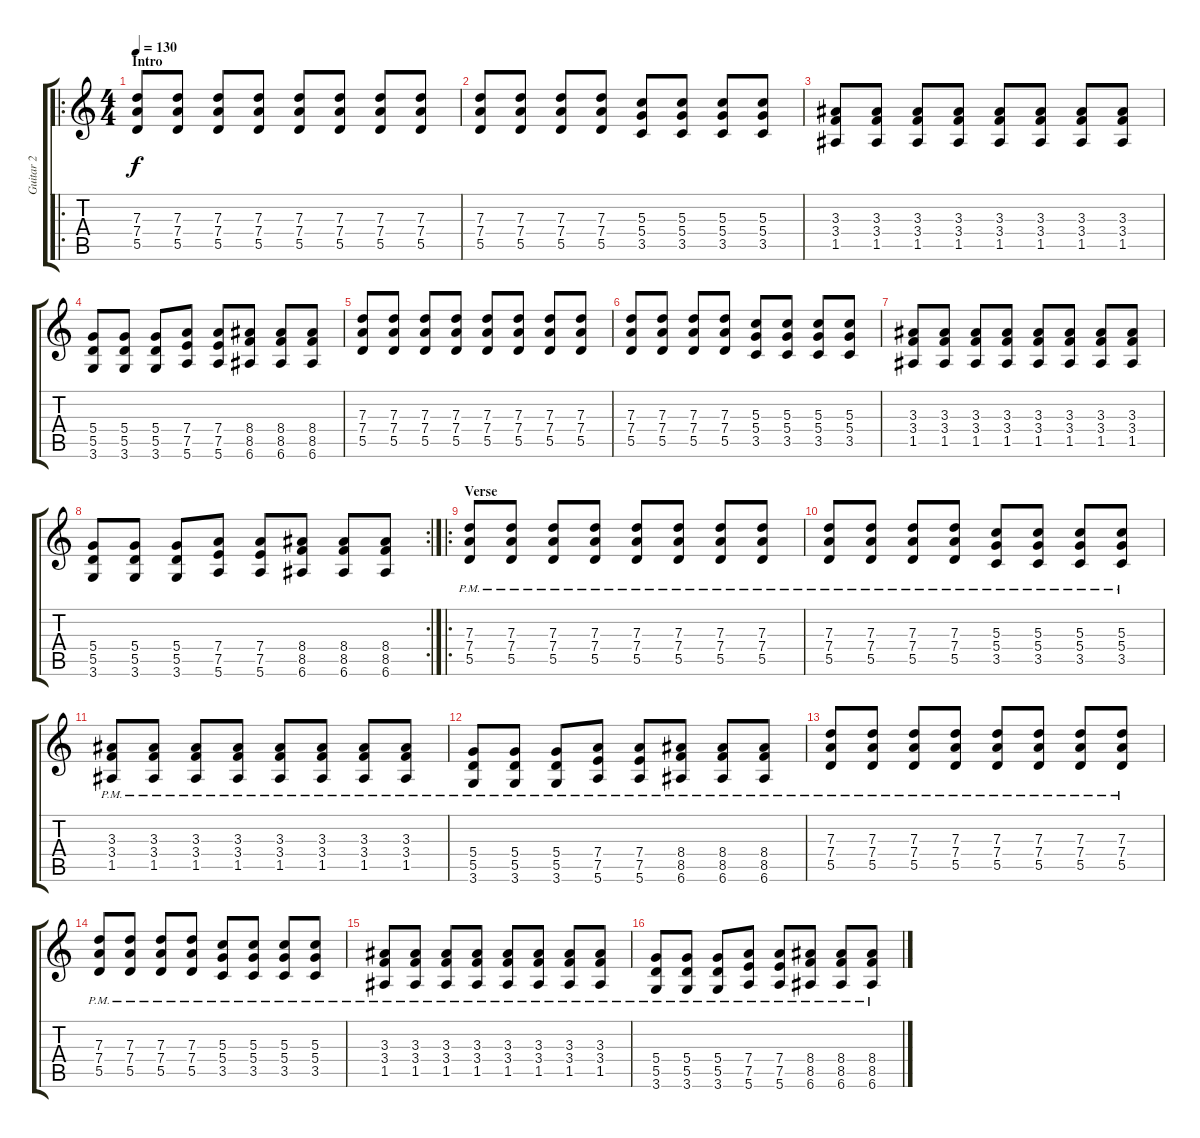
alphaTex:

\track ("Guitar 2" "Guitar 2") {instrument distortionguitar}
\staff {score tabs}
\tuning (E4 B3 G3 D3 A2 E2) {hide}
\ro
\ts (4 4)
\section ("" "Intro")
\tempo 130
\clef g2
\ks c
(7.3 7.4 5.5).8{dy f instrument distortionguitar} (7.3 7.4 5.5).8 (7.3 7.4 5.5).8 (7.3 7.4 5.5).8 (7.3 7.4 5.5).8 (7.3 7.4 5.5).8 (7.3 7.4 5.5).8 (7.3 7.4 5.5).8 |
(7.3 7.4 5.5).8 (7.3 7.4 5.5).8 (7.3 7.4 5.5).8 (7.3 7.4 5.5).8 (5.3 5.4 3.5).8 (5.3 5.4 3.5).8 (5.3 5.4 3.5).8 (5.3 5.4 3.5).8 |
(3.3 3.4 1.5).8 (3.3 3.4 1.5).8 (3.3 3.4 1.5).8 (3.3 3.4 1.5).8 (3.3 3.4 1.5).8 (3.3 3.4 1.5).8 (3.3 3.4 1.5).8 (3.3 3.4 1.5).8 |
(5.4 5.5 3.6).8 (5.4 5.5 3.6).8 (5.4 5.5 3.6).8 (7.4 7.5 5.6).8 (7.4 7.5 5.6).8 (8.4 8.5 6.6).8 (8.4 8.5 6.6).8 (8.4 8.5 6.6).8 |
(7.3 7.4 5.5).8 (7.3 7.4 5.5).8 (7.3 7.4 5.5).8 (7.3 7.4 5.5).8 (7.3 7.4 5.5).8 (7.3 7.4 5.5).8 (7.3 7.4 5.5).8 (7.3 7.4 5.5).8 |
(7.3 7.4 5.5).8 (7.3 7.4 5.5).8 (7.3 7.4 5.5).8 (7.3 7.4 5.5).8 (5.3 5.4 3.5).8 (5.3 5.4 3.5).8 (5.3 5.4 3.5).8 (5.3 5.4 3.5).8 |
(3.3 3.4 1.5).8 (3.3 3.4 1.5).8 (3.3 3.4 1.5).8 (3.3 3.4 1.5).8 (3.3 3.4 1.5).8 (3.3 3.4 1.5).8 (3.3 3.4 1.5).8 (3.3 3.4 1.5).8 |
\rc 2
(5.4 5.5 3.6).8 (5.4 5.5 3.6).8 (5.4 5.5 3.6).8 (7.4 7.5 5.6).8 (7.4 7.5 5.6).8 (8.4 8.5 6.6).8 (8.4 8.5 6.6).8 (8.4 8.5 6.6).8 |
\ro
\section ("" "Verse")
(7.3{pm} 7.4{pm} 5.5{pm}).8 (7.3{pm} 7.4{pm} 5.5{pm}).8 (7.3{pm} 7.4{pm} 5.5{pm}).8 (7.3{pm} 7.4{pm} 5.5{pm}).8 (7.3{pm} 7.4{pm} 5.5{pm}).8 (7.3{pm} 7.4{pm} 5.5{pm}).8 (7.3{pm} 7.4{pm} 5.5{pm}).8 (7.3{pm} 7.4{pm} 5.5{pm}).8 |
(7.3{pm} 7.4{pm} 5.5{pm}).8 (7.3{pm} 7.4{pm} 5.5{pm}).8 (7.3{pm} 7.4{pm} 5.5{pm}).8 (7.3{pm} 7.4{pm} 5.5{pm}).8 (5.3{pm} 5.4{pm} 3.5{pm}).8 (5.3{pm} 5.4{pm} 3.5{pm}).8 (5.3{pm} 5.4{pm} 3.5{pm}).8 (5.3{pm} 5.4{pm} 3.5{pm}).8 |
(3.3{pm} 3.4{pm} 1.5{pm}).8 (3.3{pm} 3.4{pm} 1.5{pm}).8 (3.3{pm} 3.4{pm} 1.5{pm}).8 (3.3{pm} 3.4{pm} 1.5{pm}).8 (3.3{pm} 3.4{pm} 1.5{pm}).8 (3.3{pm} 3.4{pm} 1.5{pm}).8 (3.3{pm} 3.4{pm} 1.5{pm}).8 (3.3{pm} 3.4{pm} 1.5{pm}).8 |
(5.4{pm} 5.5{pm} 3.6{pm}).8 (5.4{pm} 5.5{pm} 3.6{pm}).8 (5.4{pm} 5.5{pm} 3.6{pm}).8 (7.4{pm} 7.5{pm} 5.6{pm}).8 (7.4{pm} 7.5{pm} 5.6{pm}).8 (8.4{pm} 8.5{pm} 6.6{pm}).8 (8.4{pm} 8.5{pm} 6.6{pm}).8 (8.4{pm} 8.5{pm} 6.6{pm}).8 |
(7.3{pm} 7.4{pm} 5.5{pm}).8 (7.3{pm} 7.4{pm} 5.5{pm}).8 (7.3{pm} 7.4{pm} 5.5{pm}).8 (7.3{pm} 7.4{pm} 5.5{pm}).8 (7.3{pm} 7.4{pm} 5.5{pm}).8 (7.3{pm} 7.4{pm} 5.5{pm}).8 (7.3{pm} 7.4{pm} 5.5{pm}).8 (7.3{pm} 7.4{pm} 5.5{pm}).8 |
(7.3{pm} 7.4{pm} 5.5{pm}).8 (7.3{pm} 7.4{pm} 5.5{pm}).8 (7.3{pm} 7.4{pm} 5.5{pm}).8 (7.3{pm} 7.4{pm} 5.5{pm}).8 (5.3{pm} 5.4{pm} 3.5{pm}).8 (5.3{pm} 5.4{pm} 3.5{pm}).8 (5.3{pm} 5.4{pm} 3.5{pm}).8 (5.3{pm} 5.4{pm} 3.5{pm}).8 |
(3.3{pm} 3.4{pm} 1.5{pm}).8 (3.3{pm} 3.4{pm} 1.5{pm}).8 (3.3{pm} 3.4{pm} 1.5{pm}).8 (3.3{pm} 3.4{pm} 1.5{pm}).8 (3.3{pm} 3.4{pm} 1.5{pm}).8 (3.3{pm} 3.4{pm} 1.5{pm}).8 (3.3{pm} 3.4{pm} 1.5{pm}).8 (3.3{pm} 3.4{pm} 1.5{pm}).8 |
(5.4{pm} 5.5{pm} 3.6{pm}).8 (5.4{pm} 5.5{pm} 3.6{pm}).8 (5.4{pm} 5.5{pm} 3.6{pm}).8 (7.4{pm} 7.5{pm} 5.6{pm}).8 (7.4{pm} 7.5{pm} 5.6{pm}).8 (8.4{pm} 8.5{pm} 6.6{pm}).8 (8.4{pm} 8.5{pm} 6.6{pm}).8 (8.4{pm} 8.5{pm} 6.6{pm}).8
